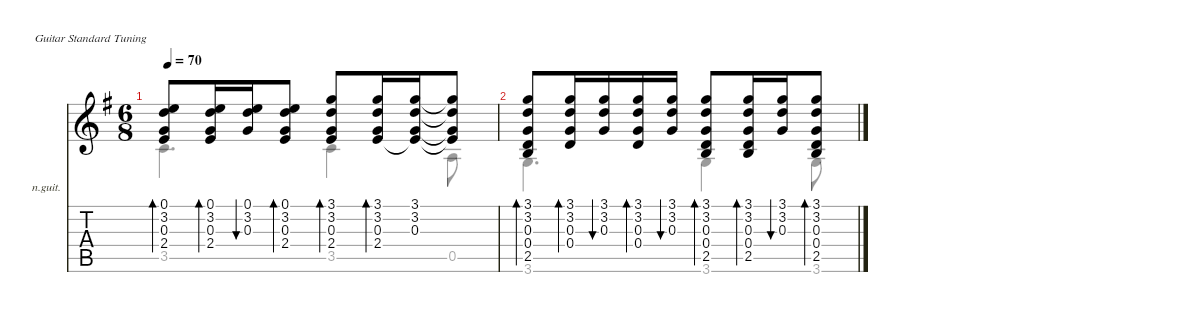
\defaultSystemsLayout 4
\hideDynamics
\bracketExtendMode nobrackets
\firstSystemTrackNameOrientation horizontal
\otherSystemsTrackNameOrientation horizontal
\track ("Гитара" "n.guit.") {instrument acousticguitarnylon}
\staff {score tabs}
\tuning (E4 B3 G3 D3 A2 E2)
\voice
\ts (6 8)
\tempo 70
\clef g2
\ks g
(0.1{acc forcenatural} 3.2{acc forcenatural} 0.3{acc forcenatural} 2.4{acc forcenatural}).8{bd 30 dy f beam Up} (0.1{acc forcenatural} 3.2{acc forcenatural} 0.3{acc forcenatural} 2.4{acc forcenatural}).16{bd 30 dy mp beam Up} (0.1{acc forcenatural} 3.2{acc forcenatural} 0.3{acc forcenatural}).16{bu 30 dy mf beam Up} (0.1{acc forcenatural} 3.2{acc forcenatural} 0.3{acc forcenatural} 2.4{acc forcenatural}).8{bd 30 dy f beam Up} (3.1{acc forcenatural} 3.2{acc forcenatural} 0.3{acc forcenatural} 2.4{acc forcenatural}).8{bd 30 beam Up} (3.1{acc forcenatural} 3.2{acc forcenatural} 0.3{acc forcenatural} 2.4{acc forcenatural}).16{bd 30 dy mp beam Up} (3.1{acc forcenatural} 3.2{acc forcenatural} 0.3{acc forcenatural} 2.4{t acc forcenatural}).16{dy mf beam Up} (3.1{t acc forcenatural} 3.2{t acc forcenatural} 0.3{t acc forcenatural} 2.4{t acc forcenatural}).8{dy f beam Up} |
(3.1{acc forcenatural} 3.2{acc forcenatural} 0.3{acc forcenatural} 0.4{acc forcenatural} 2.5{acc forcenatural}).8{bd 30 beam Up} (3.1{acc forcenatural} 3.2{acc forcenatural} 0.3{acc forcenatural} 0.4{acc forcenatural}).16{bd 30 dy mp beam Up} (3.1{acc forcenatural} 3.2{acc forcenatural} 0.3{acc forcenatural}).16{bu 30 dy mf beam Up} (3.1{acc forcenatural} 3.2{acc forcenatural} 0.3{acc forcenatural} 0.4{acc forcenatural}).16{bd 30 dy mp beam Up} (3.1{acc forcenatural} 3.2{acc forcenatural} 0.3{acc forcenatural}).16{bu 30 dy mf beam Up} (3.1{acc forcenatural} 3.2{acc forcenatural} 0.3{acc forcenatural} 0.4{acc forcenatural} 2.5{acc forcenatural}).8{bd 30 dy f beam Up} (3.1{acc forcenatural} 3.2{acc forcenatural} 0.3{acc forcenatural} 0.4{acc forcenatural} 2.5{acc forcenatural}).16{bd 30 dy mp beam Up} (3.1{acc forcenatural} 3.2{acc forcenatural} 0.3{acc forcenatural}).16{bu 30 dy mf beam Up} (3.1{acc forcenatural} 3.2{acc forcenatural} 0.3{acc forcenatural} 0.4{acc forcenatural} 2.5{acc forcenatural}).8{bd 30 dy f beam Up}
\voice
\clef g2
\ottava regular
\simile none
\ks g
3.5{acc forcenatural}.4{d dy f beam Down} 3.5{acc forcenatural}.4{beam Down} 0.5{acc forcenatural}.8{beam Down} |
3.6{acc forcenatural}.4{d beam Down} 3.6{acc forcenatural}.4{beam Down} 3.6{acc forcenatural}.8{beam Down}
